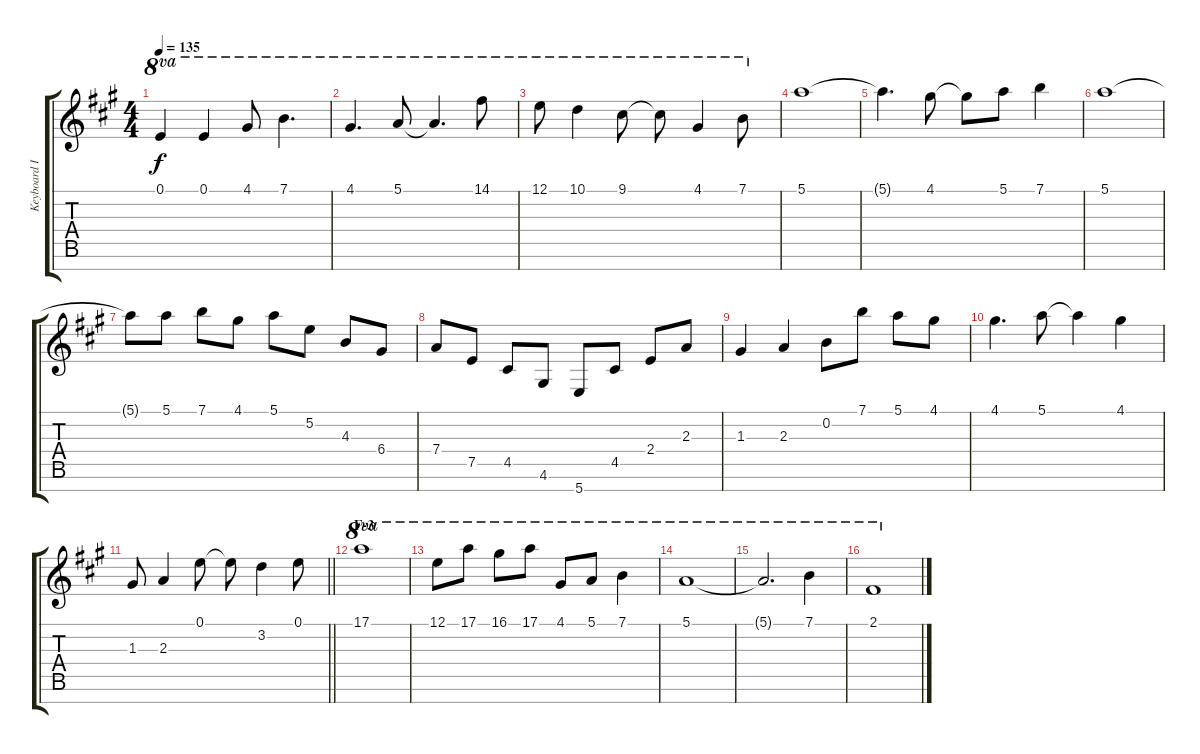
\track ("Keyboard I" "Keyboard I") {instrument lead2sawtooth}
\staff {score tabs}
\tuning (E5 B4 G4 D4 A3 E3 B2) {hide}
\ts (4 4)
\tempo 135
\clef g2
\ks a
0.1.4{ot 8va dy f} 0.1.4{ot 8va} 4.1.8{ot 8va} 7.1.4{d ot 8va} |
4.1.4{d ot 8va} 5.1.8{ot 8va} 5.1{t}.4{d ot 8va} 14.1.8{ot 8va} |
12.1.8{ot 8va} 10.1.4{ot 8va} 9.1.8{ot 8va} 9.1{t}.8{ot 8va} 4.1.4{ot 8va} 7.1.8{ot 8va} |
5.1.1 |
5.1{t}.4{d} 4.1.8 4.1{t}.8 5.1.8 7.1.4 |
5.1.1 |
5.1{t}.8 5.1.8 7.1.8 4.1.8 5.1.8 5.2.8 4.3.8 6.4.8 |
7.4.8 7.5.8 4.5.8 4.6.8 5.7.8 4.5.8 2.4.8 2.3.8 |
1.3.4 2.3.4 0.2.8 7.1.8 5.1.8 4.1.8 |
4.1.4{d} 5.1.8 5.1{t}.4 4.1.4 |
\barLineRight lightlight
1.3.8 2.3.4 0.1.8 0.1{t}.8 3.2.4 0.1.8 |
\section ("" "F-3")
17.1.1{ot 8va} |
12.1.8{ot 8va} 17.1.8{ot 8va} 16.1.8{ot 8va} 17.1.8{ot 8va} 4.1.8{ot 8va} 5.1.8{ot 8va} 7.1.4{ot 8va} |
5.1.1{ot 8va} |
5.1{t}.2{d ot 8va} 7.1.4{ot 8va} |
2.1.1{ot 8va}
